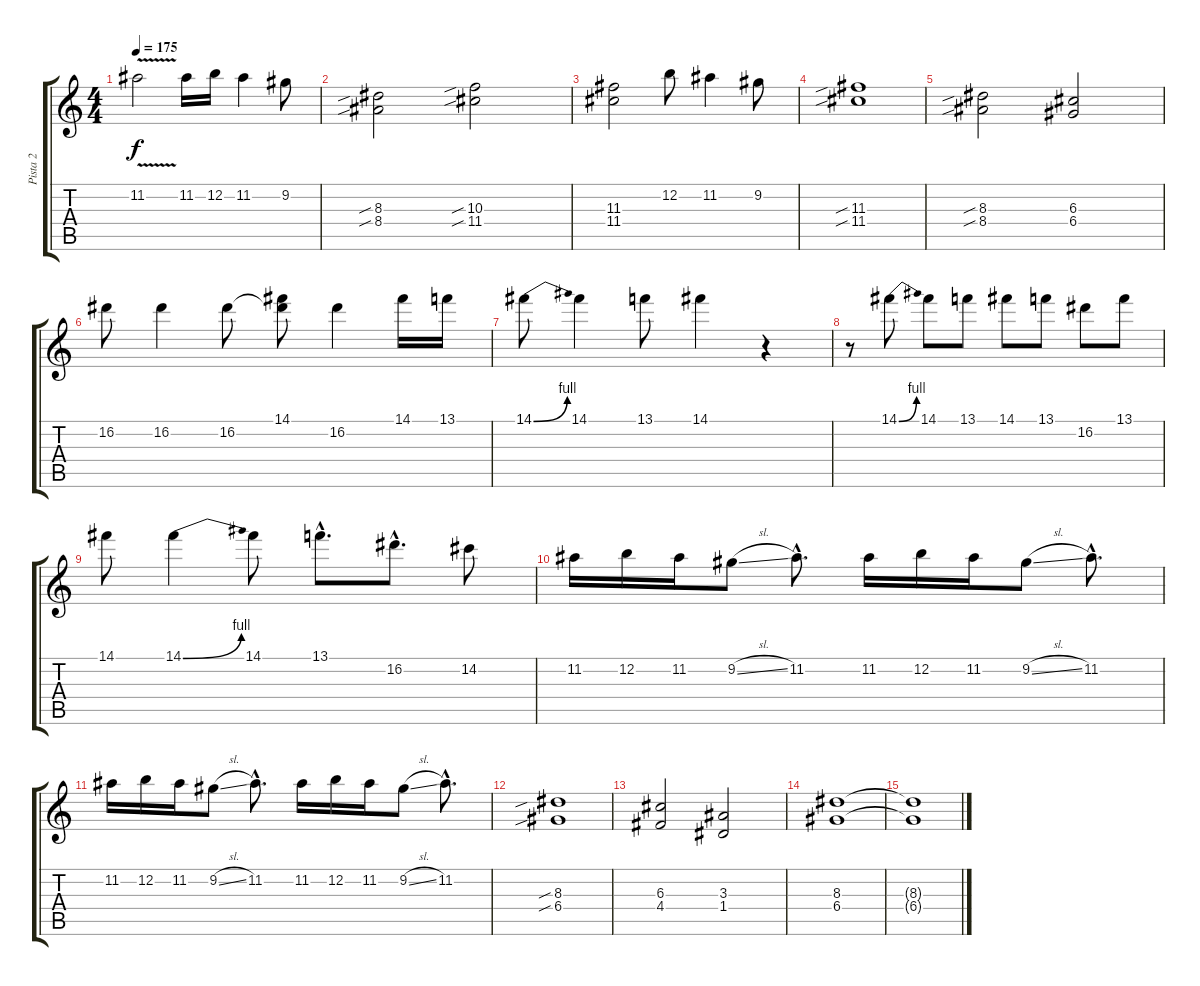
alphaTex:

\track ("Pista 2" "Pista 2") {instrument distortionguitar}
\staff {score tabs}
\tuning (E4 B3 G3 D3 A2 E2) {hide}
\ts (4 4)
\tempo 175
\clef g2
\ks c
11.2{v}.2{dy f} 11.2.16 12.2.16 11.2.4 9.2.8 |
(8.3{sib} 8.4{sib}).2 (10.3{sib} 11.4{sib}).2 |
(11.3 11.4).2 12.2.8 11.2.4 9.2.8 |
(11.3{sib} 11.4{sib}).1 |
(8.3{sib} 8.4{sib}).2 (6.3 6.4).2 |
16.2.8 16.2.4 16.2.8 (14.1 16.2{t}).8 16.2.4 14.1.16 13.1.16 |
14.1{be (bend 0 0 60 4)}.8 14.1.4 13.1.8 14.1.4 r.4 |
r.8 14.1{be (bend 0 0 60 4)}.8 14.1.8 13.1.8 14.1.8 13.1.8 16.2.8 13.1.8 |
14.1.8 14.1{be (bend 0 0 60 4)}.4 14.1.8 13.1{hac}.8{d} 16.2{hac}.8{d} 14.2.8 |
11.2.16 12.2.16 11.2.16 9.2{sl}.8 11.2{hac}.8{d} 11.2.16 12.2.16 11.2.16 9.2{sl}.8 11.2{hac}.8{d} |
11.2.16 12.2.16 11.2.16 9.2{sl}.8 11.2{hac}.8{d} 11.2.16 12.2.16 11.2.16 9.2{sl}.8 11.2{hac}.8{d} |
(8.3{sib} 6.4{sib}).1 |
(6.3 4.4).2 (3.3 1.4).2 |
(8.3 6.4).1 |
(8.3{t} 6.4{t}).1
